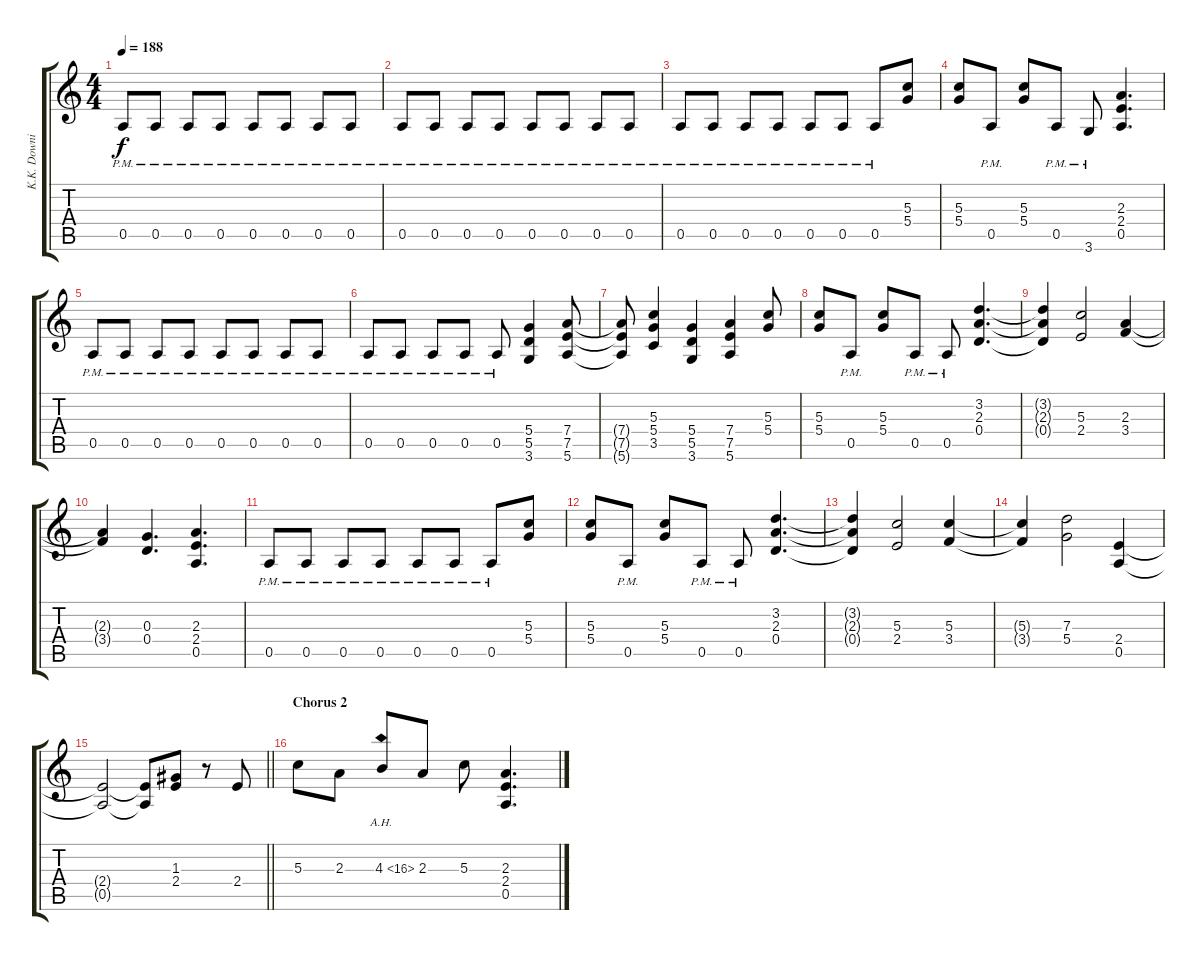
\track ("K.K. Downing" "K.K. Downi") {instrument distortionguitar}
\staff {score tabs}
\tuning (E4 B3 G3 D3 A2 E2) {hide}
\ts (4 4)
\tempo 188
\clef g2
\ks c
0.5{pm}.8{dy f} 0.5{pm}.8 0.5{pm}.8 0.5{pm}.8 0.5{pm}.8 0.5{pm}.8 0.5{pm}.8 0.5{pm}.8 |
0.5{pm}.8 0.5{pm}.8 0.5{pm}.8 0.5{pm}.8 0.5{pm}.8 0.5{pm}.8 0.5{pm}.8 0.5{pm}.8 |
0.5{pm}.8 0.5{pm}.8 0.5{pm}.8 0.5{pm}.8 0.5{pm}.8 0.5{pm}.8 0.5{pm}.8 (5.3 5.4).8 |
(5.3 5.4).8 0.5{pm}.8 (5.3 5.4).8 0.5{pm}.8 3.6{pm}.8 (2.3 2.4 0.5).4{d} |
0.5{pm}.8 0.5{pm}.8 0.5{pm}.8 0.5{pm}.8 0.5{pm}.8 0.5{pm}.8 0.5{pm}.8 0.5{pm}.8 |
0.5{pm}.8 0.5{pm}.8 0.5{pm}.8 0.5{pm}.8 0.5{pm}.8 (5.4 5.5 3.6).4 (7.4 7.5 5.6).8 |
(7.4{t} 7.5{t} 5.6{t}).8 (5.3 5.4 3.5).4 (5.4 5.5 3.6).4 (7.4 7.5 5.6).4 (5.3 5.4).8 |
(5.3 5.4).8 0.5{pm}.8 (5.3 5.4).8 0.5{pm}.8 0.5{pm}.8 (3.2 2.3 0.4).4{d} |
(3.2{t} 2.3{t} 0.4{t}).4 (5.3 2.4).2 (2.3 3.4).4 |
(2.3{t} 3.4{t}).4 (0.3 0.4).4{d} (2.3 2.4 0.5).4{d} |
0.5{pm}.8 0.5{pm}.8 0.5{pm}.8 0.5{pm}.8 0.5{pm}.8 0.5{pm}.8 0.5{pm}.8 (5.3 5.4).8 |
(5.3 5.4).8 0.5{pm}.8 (5.3 5.4).8 0.5{pm}.8 0.5{pm}.8 (3.2 2.3 0.4).4{d} |
(3.2{t} 2.3{t} 0.4{t}).4 (5.3 2.4).2 (5.3 3.4).4 |
(5.3{t} 3.4{t}).4 (7.3 5.4).2 (2.4 0.5).4 |
\barLineRight lightlight
(2.4{t} 0.5{t}).2 (2.4{t} 0.5{t}).8 (1.3 2.4).8 r.8 2.4.8 |
\section ("" "Chorus 2")
5.3.8 2.3.8 4.3{ah 12}.8 2.3.8 5.3.8 (2.3 2.4 0.5).4{d}
